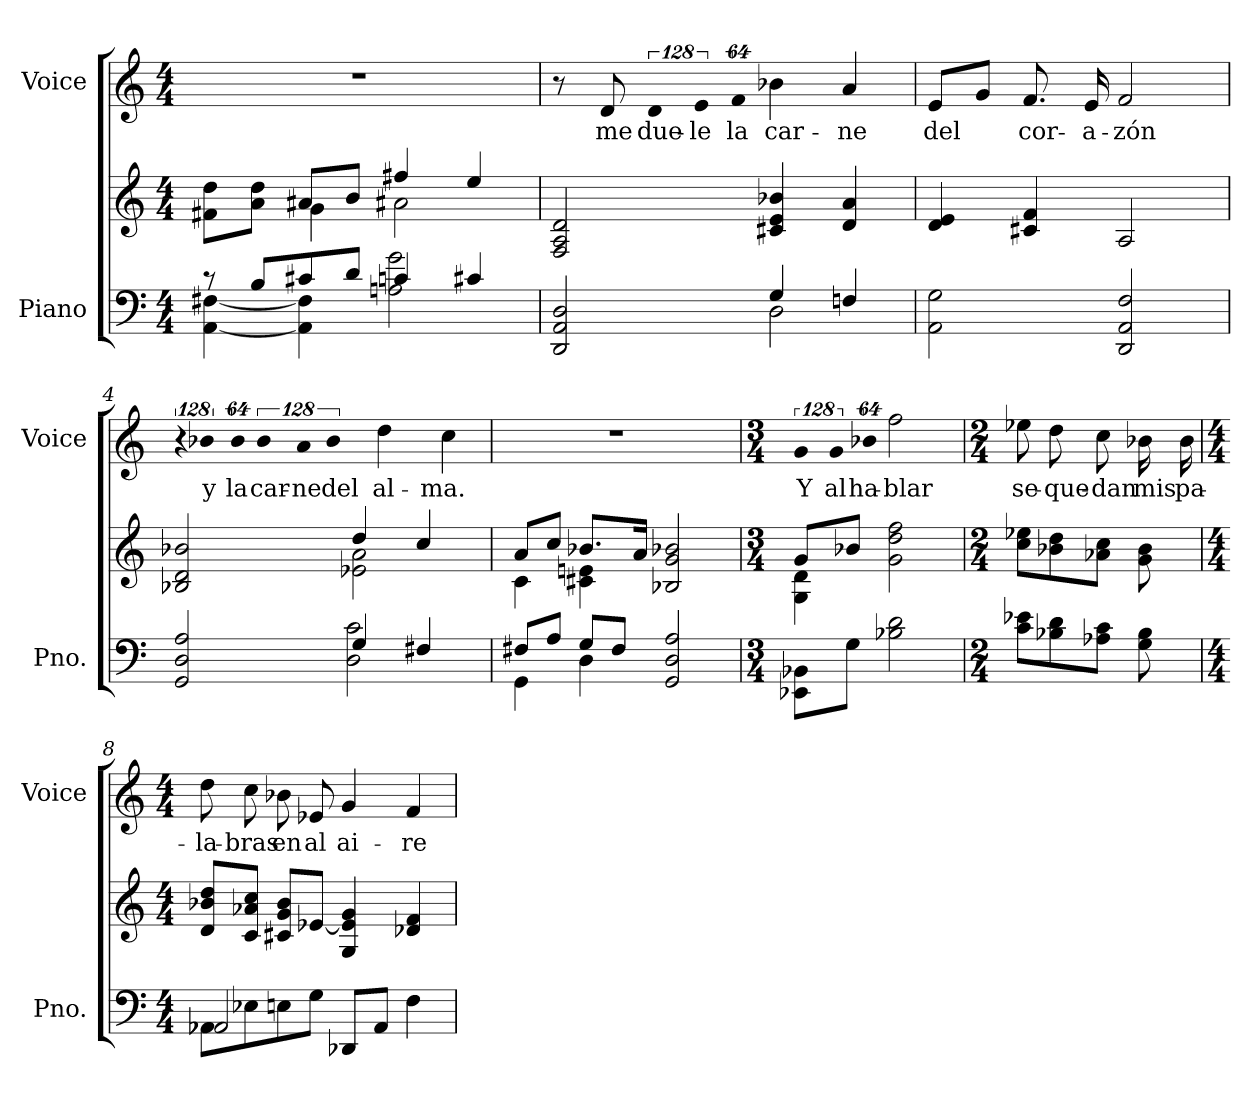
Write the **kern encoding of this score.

**kern	**kern	**kern	**text
*part2	*part2	*part1	*part1
*staff3	*staff2	*staff1	*staff1
*I"Piano	*	*I"Voice	*
*I'Pno.	*	*I'Voice	*
!!LO:PB:g=z
*clefF4	*clefG2	*clefG2	*
*k[]	*k[]	*k[]	*
*M4/4	*M4/4	*M4/4	*
=1	=1	=1	=1
*^	*^	*	*
8r	[<4AAi\ [<4F#Xi	8f#Xi\ 8ddiL	4ryy	1r	.
8Bi/L	.	8ai\ 8ddiJ	.	.	.
8c#Xi/	4AAi\] 4F#i]	8a#Xi/L	4gi\	.	.
8di/J	.	8bi/J	.	.	.
4cni/	2Ani\ 2gi	4ff#Xi/	2a#Xi\	.	.
4c#Xi/	.	4eei/	.	.	.
*	*	*v	*v	*	*
=2	=2	=2	=2	=2
2DDi/ 2AAi 2Di	2ryy	2Fi/ 2Ai 2di	8r	.
!	!	!	!	!LO:LY:b:color=#000000
.	.	.	8di/	me
!	!	!	!LO:N:vis=8	!
!	!	!	!	!LO:LY:b:color=#000000
.	.	.	1024%85di/	due-
!	!	!	!LO:N:vis=8	!
!	!	!	!	!LO:LY:b:color=#000000
.	.	.	1024%85ei/	-le
!	!	!	!LO:N:vis=8	!
!	!	!	!	!LO:LY:b:color=#000000
.	.	.	512%43fi/	la
!	!	!	!	!LO:LY:b:color=#000000
4Gi/	2Di\	4c#Xi/ 4ei 4b-Xi	4b-Xi\	car-
!	!	!	!	!LO:LY:b:color=#000000
4Fni/	.	4di/ 4ai	4ai/	-ne
*v	*v	*	*	*
=3	=3	=3	=3
!	!	!	!LO:LY:b:color=#000000
2AAi\ 2Gi	4di/ 4ei	8ei/L	del
.	.	8gi/J	.
!	!	!	!LO:LY:b:color=#000000
.	4c#Xi/ 4fi	8.fi/	cor-
!	!	!	!LO:LY:b:color=#000000
.	.	16ei/	-a-
!	!	!	!LO:LY:b:color=#000000
2DDi/ 2AAi 2Fi	2Ai/	2fi/	-zón
!!LO:LB:g=z
=4	=4	=4	=4
*^	*^	*	*
!	!	!	!	!LO:N:vis=8	!
2GGi/ 2Di 2Ai	2ryy	2B-Xi/ 2di 2b-Xi	2ryy	1024%85r	.
!	!	!	!	!LO:N:vis=8	!
!	!	!	!	!	!LO:LY:b:color=#000000
.	.	.	.	1024%85b-Xi\	y
!	!	!	!	!LO:N:vis=8	!
!	!	!	!	!	!LO:LY:b:color=#000000
.	.	.	.	512%43b-i\	la
!	!	!	!	!LO:N:vis=8	!
!	!	!	!	!	!LO:LY:b:color=#000000
.	.	.	.	1024%85b-i\	car-
!	!	!	!	!LO:N:vis=8	!
!	!	!	!	!	!LO:LY:b:color=#000000
.	.	.	.	1024%85ai/	-ne
!	!	!	!	!LO:N:vis=8	!
!	!	!	!	!	!LO:LY:b:color=#000000
.	.	.	.	512%43b-i\	del
!	!	!	!	!	!LO:LY:b:color=#000000
4Gi/	2Di\ 2ci	4ddi/	2e-Xi\ 2ai	4ddi\	al-
!	!	!	!	!	!LO:LY:b:color=#000000
4F#Xi/	.	4cci/	.	4cci\	-ma.
=5	=5	=5	=5	=5	=5
8F#Xi/L	4GGi\	8ai/L	4ci\	1r	.
8Ai/J	.	8cci/J	.	.	.
8Gi/L	4Di\	8.b-Xi/L	4c#Xi\ 4eni	.	.
8F#i/J	.	.	.	.	.
.	.	16ai/Jk	.	.	.
2GGi/ 2Di 2Ai	2ryy	2B-Xi/ 2gi 2b-Xi	2ryy	.	.
*v	*v	*	*	*	*
=6	=6	=6	=6	=6
*M3/4	*M3/4	*	*M3/4	*
*^	*	*	*	*
!	!	!	!	!LO:N:vis=8	!
*v	*v	*	*	*	*
*^	*	*	*	*
!	!	!	!	!	!LO:LY:b:color=#000000
*v	*v	*	*	*	*
8EE-Xi\ 8BB-XiL	8gi/L	4Gi\ 4di	1024%85gi/	Y
!	!	!	!LO:N:vis=8	!
!	!	!	!	!LO:LY:b:color=#000000
.	.	.	1024%85gi/	al
8Gi\J	8b-Xi/J	.	.	.
!	!	!	!LO:N:vis=8	!
!	!	!	!	!LO:LY:b:color=#000000
.	.	.	512%43b-Xi\	ha-
!	!	!	!	!LO:LY:b:color=#000000
2B-Xi\ 2di	2gi\ 2ddi 2ffi	2ryy	2ffi\	-blar
*	*v	*v	*	*
!!LO:LB:g=z
=7	=7	=7	=7
*M2/4	*M2/4	*M2/4	*
*	*^	*	*
!	!	!	!	!LO:LY:b:color=#000000
*	*v	*v	*	*
8ci\ 8e-XiL	8cci\ 8ee-XiL	8ee-Xi\	se-
!	!	!	!LO:LY:b:color=#000000
8B-Xi\ 8di	8b-Xi\ 8ddi	8ddi\	-que-
!	!	!	!LO:LY:b:color=#000000
8A-Xi\ 8ciJ	8a-Xi\ 8cciJ	8cci\	-dan
!	!	!	!LO:LY:b:color=#000000
8Gi\ 8B-i	8gi\ 8b-i	16b-Xi\	mis
!	!	!	!LO:LY:b:color=#000000
.	.	16b-i\	pa-
=8	=8	=8	=8
*M4/4	*M4/4	*M4/4	*
*^	*	*	*
!	!	!	!	!LO:LY:b:color=#000000
8AA-Xi\L	2AA-i/	8di/ 8b-Xi 8ddiL	8ddi\	-la-
!	!	!	!	!LO:LY:b:color=#000000
8E-Xi\	.	8ci/ 8a-Xi 8cciJ	8cci\	-bras
!	!	!	!	!LO:LY:b:color=#000000
8Eni\	.	8c#Xi/ 8gi 8b-iL	8b-Xi\	en
!	!	!	!	!LO:LY:b:color=#000000
8Gi\J	.	[<8e-Xi/J	8e-Xi/	al
!	!	!	!	!LO:LY:b:color=#000000
8DD-Xi/L	2ryy	4Gi/ 4e-i] 4gi	4gi/	ai-
8AA-i/J	.	.	.	.
!	!	!	!	!LO:LY:b:color=#000000
4Fi\	.	4d-Xi/ 4fi	4fi/	-re
*v	*v	*	*	*
=	=	=	=
*-	*-	*-	*-
